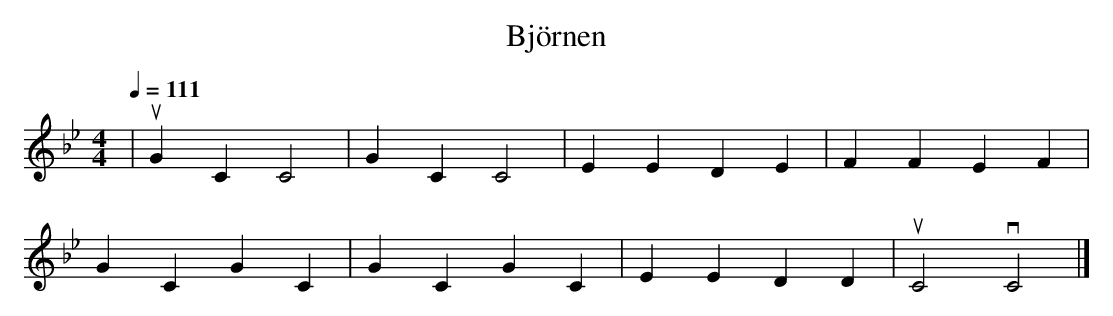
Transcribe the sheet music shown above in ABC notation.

X:1
T: Björnen
M: 4/4
L: 1/4
Q: 111
K: Bb
| uGC C2 | GC C2 | EE DE | FF EF |
GC GC | GC GC | EE DD | uC2 vC2 |]
